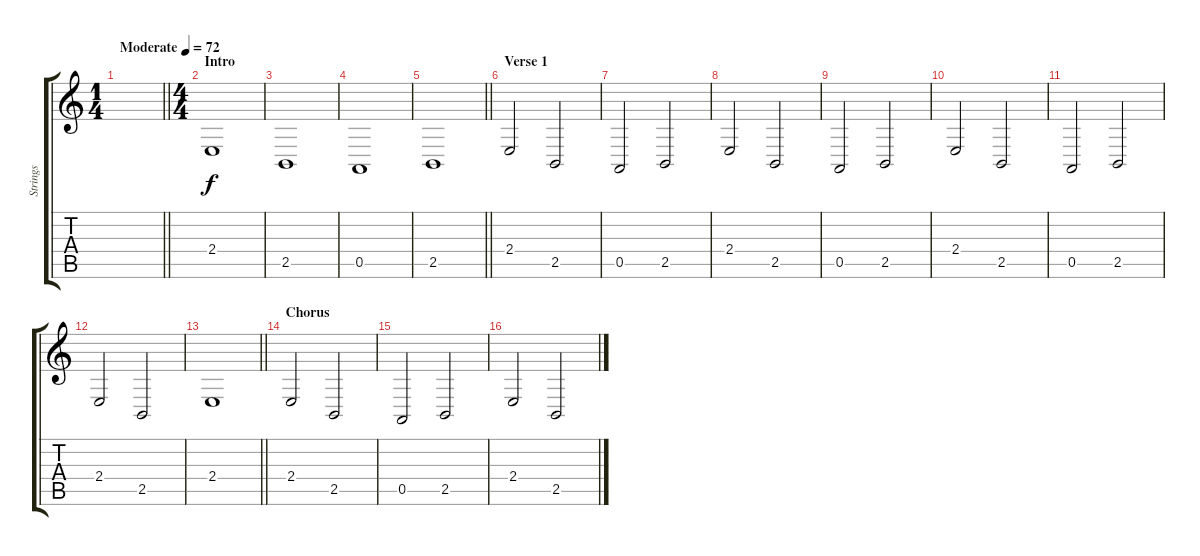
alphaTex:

\track ("Strings" "Strings") {instrument stringensemble1}
\staff {score tabs}
\tuning (E4 B3 G3 D3 A2 E2) {hide}
\ts (1 4)
\tempo (72 "Moderate")
\clef g2
\barLineRight lightlight
\ks c
|
\ts (4 4)
\section ("" "Intro")
2.4.1 |
2.5.1 |
0.5.1 |
\barLineRight lightlight
2.5.1 |
\section ("" "Verse 1")
2.4.2 2.5.2 |
0.5.2 2.5.2 |
2.4.2 2.5.2 |
0.5.2 2.5.2 |
2.4.2 2.5.2 |
0.5.2 2.5.2 |
2.4.2 2.5.2 |
\barLineRight lightlight
2.4.1 |
\section ("" "Chorus")
2.4.2 2.5.2 |
0.5.2 2.5.2 |
2.4.2 2.5.2
